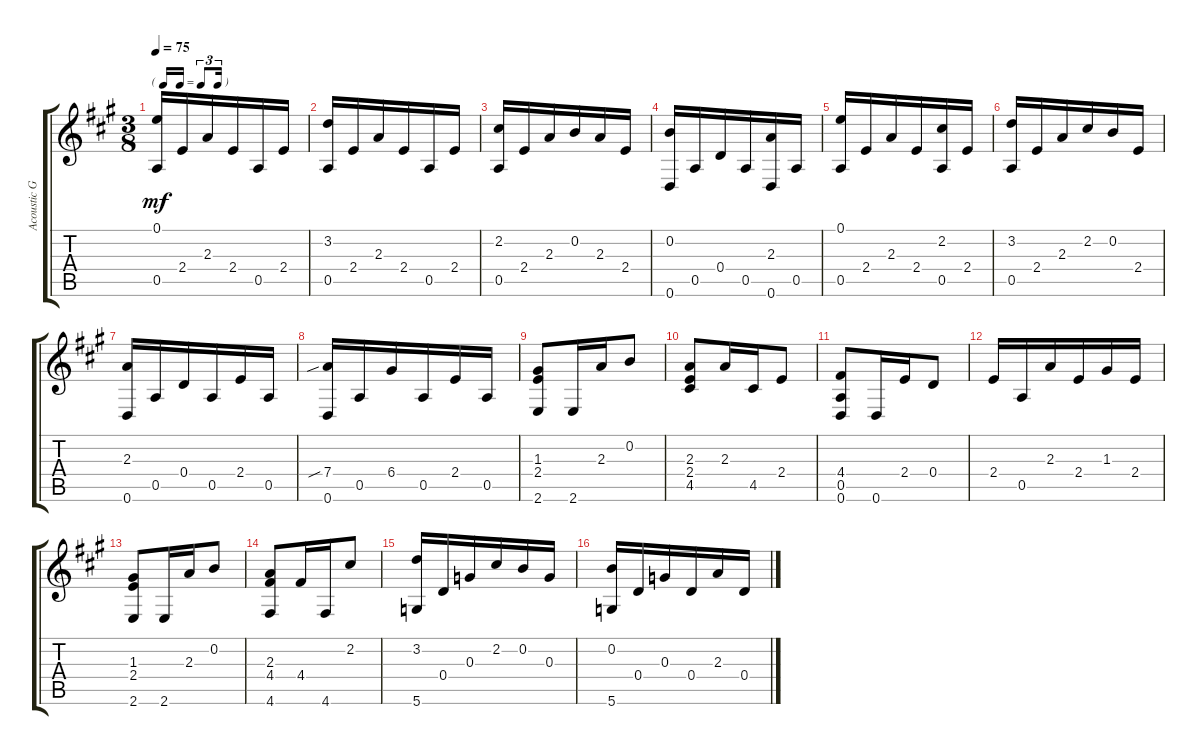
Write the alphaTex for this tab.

\track ("Acoustic Guitar (steel)" "Acoustic G") {instrument acousticguitarnylon}
\staff {score tabs}
\tuning (E4 B3 G3 D3 A2 D2) {hide}
\ts (3 8)
\tf triplet16th
\tempo 75
\clef g2
\ks a
(0.1 0.5).16{dy mf} 2.4.16 2.3.16 2.4.16 0.5.16 2.4.16 |
(3.2 0.5).16 2.4.16 2.3.16 2.4.16 0.5.16 2.4.16 |
(2.2 0.5).16 2.4.16 2.3.16 0.2.16 2.3.16 2.4.16 |
(0.2 0.6).16 0.5.16 0.4.16 0.5.16 (2.3 0.6).16 0.5.16 |
(0.1 0.5).16 2.4.16 2.3.16 2.4.16 (2.2 0.5).16 2.4.16 |
(3.2 0.5).16 2.4.16 2.3.16 2.2.16 0.2.16 2.4.16 |
(2.3 0.6).16 0.5.16 0.4.16 0.5.16 2.4.16 0.5.16 |
(7.4{sib} 0.6).16 0.5.16 6.4.16 0.5.16 2.4.16 0.5.16 |
(1.3 2.4 2.6).8 2.6.16 2.3.16 0.2.8 |
(2.3 2.4 4.5).8 2.3.16 4.5.16 2.4.8 |
(4.4 0.5 0.6).8 0.6.16 2.4.16 0.4.8 |
2.4.16 0.5.16 2.3.16 2.4.16 1.3.16 2.4.16 |
(1.3 2.4 2.6).8 2.6.16 2.3.16 0.2.8 |
(2.3 4.4 4.6).8 4.4.16 4.6.16 2.2.8 |
(3.2 5.6).16 0.4.16 0.3.16 2.2.16 0.2.16 0.3.16 |
(0.2 5.6).16 0.4.16 0.3.16 0.4.16 2.3.16 0.4.16
